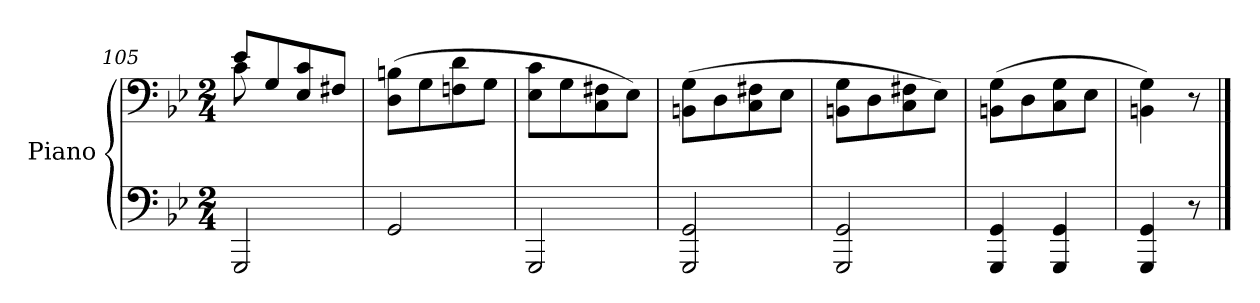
**kern	**kern
*part1	*part1
*staff2	*staff1
*I"Piano	*
*I'Pno.	*
*clefF4	*clefF4
*k[b-e-]	*k[b-e-]
*B-:	*B-:
*M2/4	*M2/4
=105	=105
*	*^
2GGG/	8e-/L	8c\
.	8G/	4.ryy
.	8E-/ 8c/	.
.	8F#X/J	.
*	*v	*v
=106	=106
2GG/	(>8D\ 8Bn\L
.	8G\
.	8Fn\ 8d\
.	8G\J
!!LO:PB:g=z
=107	=107
2GGG/	8E-\ 8c\L
.	8G\
.	8C\ 8F#X\
.	8E-\J)
=108	=108
2GGG/ 2GG/	(>8BBn\ 8G\L
.	8D\
.	8C\ 8F#X\
.	8E-\J
=109	=109
2GGG/ 2GG/	8BBn\ 8G\L
.	8D\
.	8C\ 8F#X\
.	8E-\J)
=110	=110
4GGG/ 4GG/	(>8BBn\ 8G\L
.	8D\
4GGG/ 4GG/	8C\ 8G\
.	8E-\J
=111	=111
4GGG/ 4GG/	4BBn\ 4G\)
8r	8r
==	==
*-	*-
